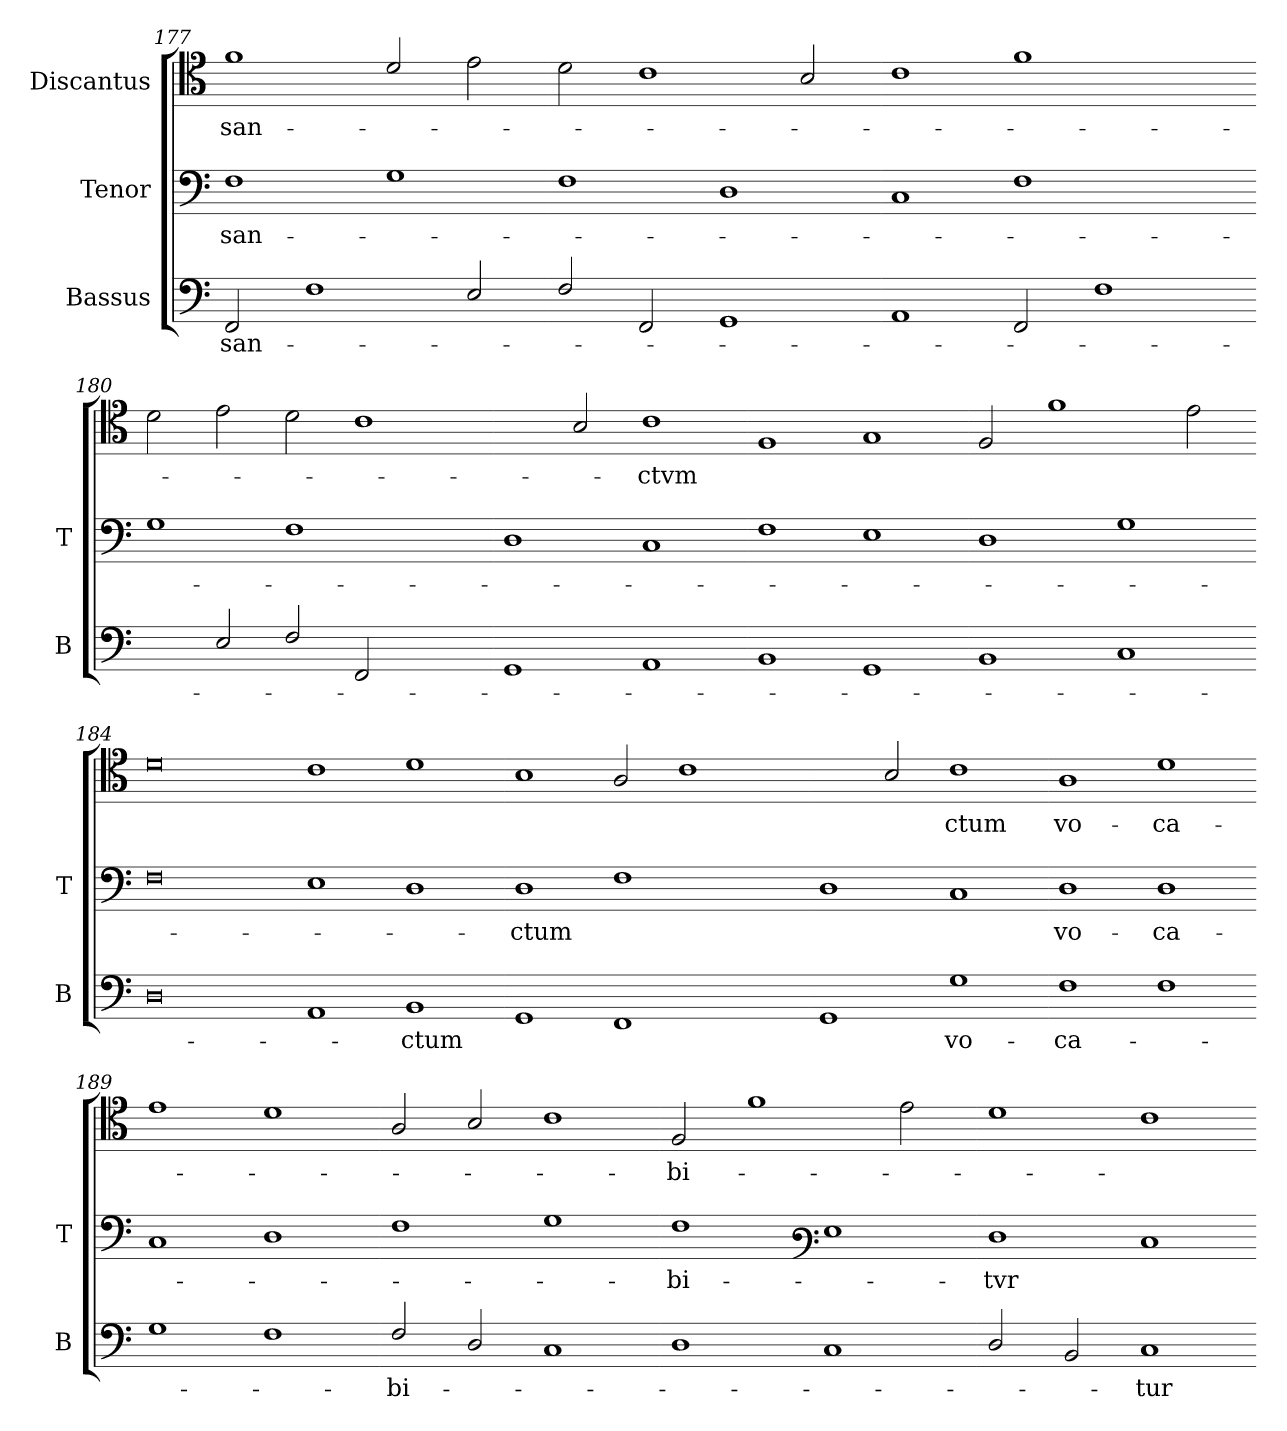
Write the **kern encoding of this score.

**kern	**text	**kern	**text	**kern	**text
*part3	*part3	*part2	*part2	*part1	*part1
*staff3	*staff3	*staff2	*staff2	*staff1	*staff1
*I"Bassus	*	*I"Tenor	*	*I"Discantus	*
*I'B	*	*I'T	*	*	*
*clefF4	*	*clefF4	*	*clefC4	*
*k[]	*	*k[]	*	*k[]	*
*C:	*	*C:	*	*C:	*
=177	=177	=177	=177	=177	=177
2FF/	san-	1F	san-	1f	san-
1F	.	.	.	.	.
.	.	1G	.	2d/	.
2E/	.	.	.	2e\	.
=178-	=178-	=178-	=178-	=178-	=178-
2F/	.	1F	.	2d\	.
2FF/	.	.	.	1c	.
1GG	.	1D	.	.	.
.	.	.	.	2B/	.
=179-	=179-	=179-	=179-	=179-	=179-
1AA	.	1C	.	1c	.
2FF/	.	1F	.	1f	.
1F\	.	.	.	.	.
.	.	2ryy	.	2ryy	.
=180-	=180-	=180-	=180-	=180-	=180-
2ryy	.	1G	.	2d\	.
2E/	.	.	.	2e\	.
2F/	.	1F	.	2d\	.
2FF/	.	.	.	1c\	.
2ryy	.	2ryy	.	.	.
=181-	=181-	=181-	=181-	=181-	=181-
1GG	.	1D	.	2ryy	.
.	.	.	.	2B/	.
1AA	.	1C	.	1c	-ctvm
=182-	=182-	=182-	=182-	=182-	=182-
1BB	.	1F	.	1F	.
1GG	.	1E	.	1G	.
=183-	=183-	=183-	=183-	=183-	=183-
1BB	.	1D	.	2F/	.
.	.	.	.	1f	.
1C	.	1G	.	.	.
.	.	.	.	2e\	.
=184-	=184-	=184-	=184-	=184-	=184-
0D	.	0F	.	0d	.
=185-	=185-	=185-	=185-	=185-	=185-
1AA	.	1E	.	1c	.
1BB	ctum	1D	.	1d	.
=186-	=186-	=186-	=186-	=186-	=186-
1GG	.	1D	-ctum	1B	.
1FF	.	1F	.	2A/	.
.	.	.	.	1c\	.
2ryy	.	2ryy	.	.	.
=187-	=187-	=187-	=187-	=187-	=187-
1GG	.	1D	.	2ryy	.
.	.	.	.	2B/	.
1G	vo-	1C	.	1c	ctum
=188-	=188-	=188-	=188-	=188-	=188-
1F	-ca-	1D	vo-	1A	vo-
1F	.	1D	-ca-	1d	-ca-
=189-	=189-	=189-	=189-	=189-	=189-
1G	.	1C	.	1e	.
1F	.	1D	.	1d	.
=190-	=190-	=190-	=190-	=190-	=190-
2F/	bi-	1F	.	2A/	.
2D/	.	.	.	2B/	.
1C	.	1G	.	1c	.
=191-	=191-	=191-	=191-	=191-	=191-
1D	.	1F	-bi-	2F/	-bi-
.	.	.	.	1f	.
*	*	*clefF3	*	*	*
1C	.	1G	.	.	.
.	.	.	.	2e\	.
=192-	=192-	=192-	=192-	=192-	=192-
2D/	.	1F	-tvr	1d	.
2BB/	.	.	.	.	.
1C	-tur	1E	.	1c	.
=-	=-	=-	=-	=-	=-
*-	*-	*-	*-	*-	*-
